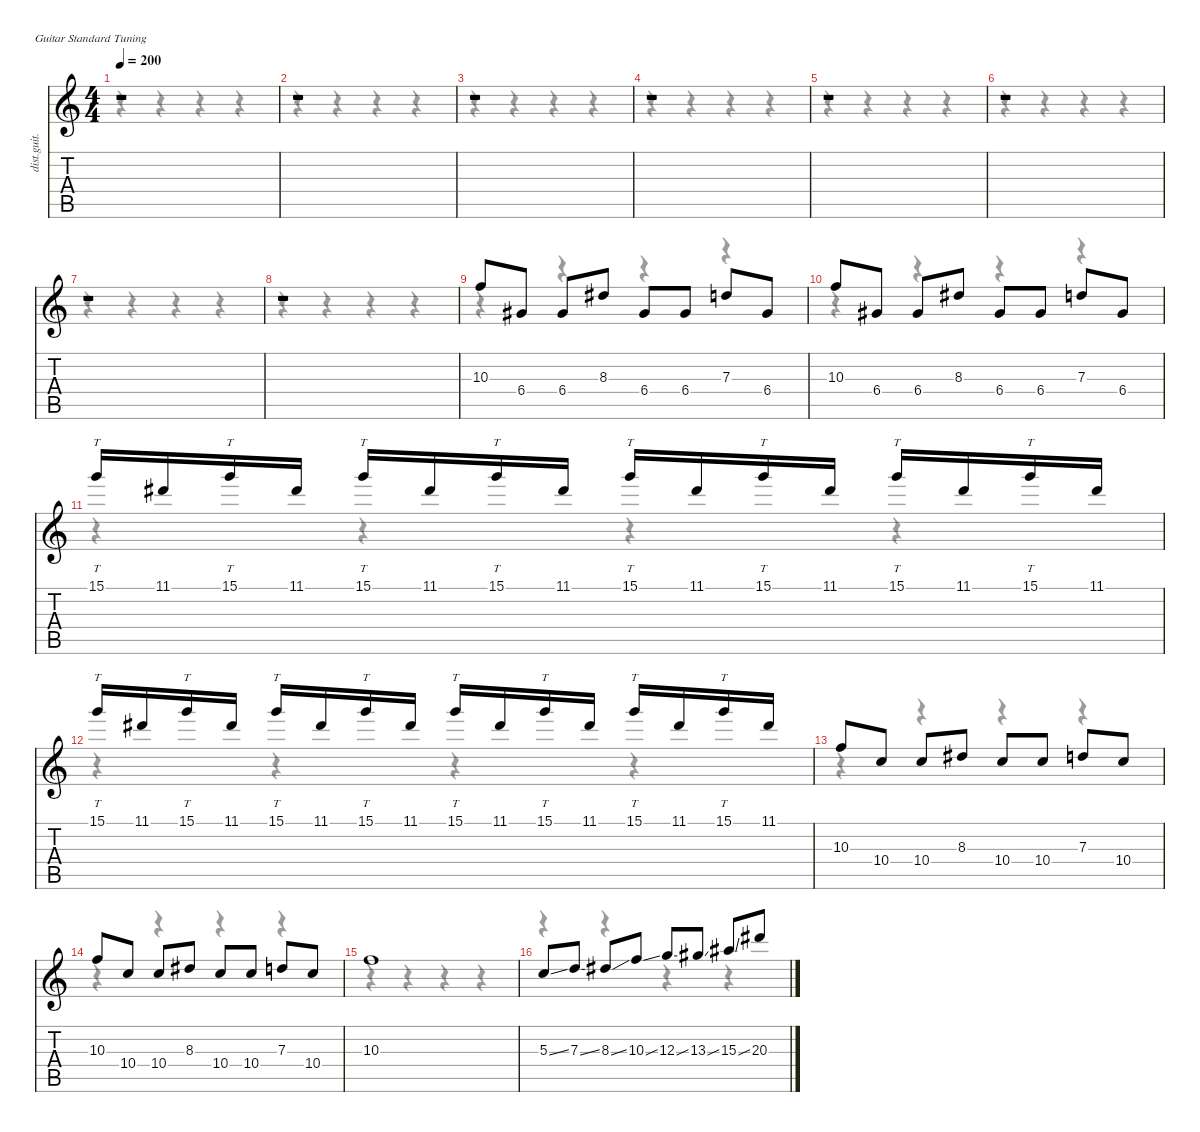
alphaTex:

\hideDynamics
\bracketExtendMode nobrackets
\otherSystemsTrackNameOrientation horizontal
\track ("Lead 2" "dist.guit.") {instrument distortionguitar}
\staff {score tabs}
\tuning (E4 B3 G3 D3 A2 E2)
\voice
\ts (4 4)
\section ("" "")
\scale
0.991149
\tempo 200
\accidentals auto
\clef g2
\ottava regular
\simile none
\ks c
r.1{dy mf} |
\scale
0.991149 r.1 |
\scale
1.05826 r.1 |
\scale
0.977051 r.1 |
\scale
0.977051 r.1 |
\scale
0.977051 r.1 |
\scale
0.999117 r.1 |
\scale
1.01147 r.1 |
\section ("" "")
\scale
1.07196 10.3.8{dy mp} 6.4{acc #}.8 6.4{acc #}.8 8.3{acc #}.8 6.4{acc #}.8 6.4{acc #}.8 7.3.8 6.4{acc #}.8 |
\scale
0.987079 10.3.8 6.4{acc #}.8 6.4{acc #}.8 8.3{acc #}.8 6.4{acc #}.8 6.4{acc #}.8 7.3.8 6.4{acc #}.8 |
\scale
0.987079 15.1.16{tt} 11.1{acc #}.16 15.1.16{tt} 11.1{acc #}.16 15.1.16{tt} 11.1{acc #}.16 15.1.16{tt} 11.1{acc #}.16 15.1.16{tt} 11.1{acc #}.16 15.1.16{tt} 11.1{acc #}.16 15.1.16{tt} 11.1{acc #}.16 15.1.16{tt} 11.1{acc #}.16 |
\scale
0.987079 15.1.16{tt} 11.1{acc #}.16 15.1.16{tt} 11.1{acc #}.16 15.1.16{tt} 11.1{acc #}.16 15.1.16{tt} 11.1{acc #}.16 15.1.16{tt} 11.1{acc #}.16 15.1.16{tt} 11.1{acc #}.16 15.1.16{tt} 11.1{acc #}.16 15.1.16{tt} 11.1{acc #}.16 |
\scale
0.979723 10.3.8 10.4.8 10.4.8 8.3{acc #}.8 10.4.8 10.4.8 7.3.8 10.4.8 |
\scale
0.987079 10.3.8 10.4.8 10.4.8 8.3{acc #}.8 10.4.8 10.4.8 7.3.8 10.4.8 |
\scale
1.07174 10.3.1 |
\scale
0.995538 5.3{ss}.8{dy f} 7.3{ss}.8 8.3{ss acc #}.8 10.3{ss}.8 12.3{ss}.8 13.3{ss acc #}.8 15.3{ss acc #}.8 20.3{acc #}.8
\voice
\clef g2
\ottava regular
\simile none
\ks c
r.4{dy mf} r.4 r.4 r.4 |
r.4 r.4 r.4 r.4 |
r.4 r.4 r.4 r.4 |
r.4 r.4 r.4 r.4 |
r.4 r.4 r.4 r.4 |
r.4 r.4 r.4 r.4 |
r.4 r.4 r.4 r.4 |
r.4 r.4 r.4 r.4 |
r.4 r.4 r.4 r.4 |
r.4 r.4 r.4 r.4 |
r.4 r.4 r.4 r.4 |
r.4 r.4 r.4 r.4 |
r.4 r.4 r.4 r.4 |
r.4 r.4 r.4 r.4 |
r.4 r.4 r.4 r.4 |
r.4 r.4 r.4 r.4
